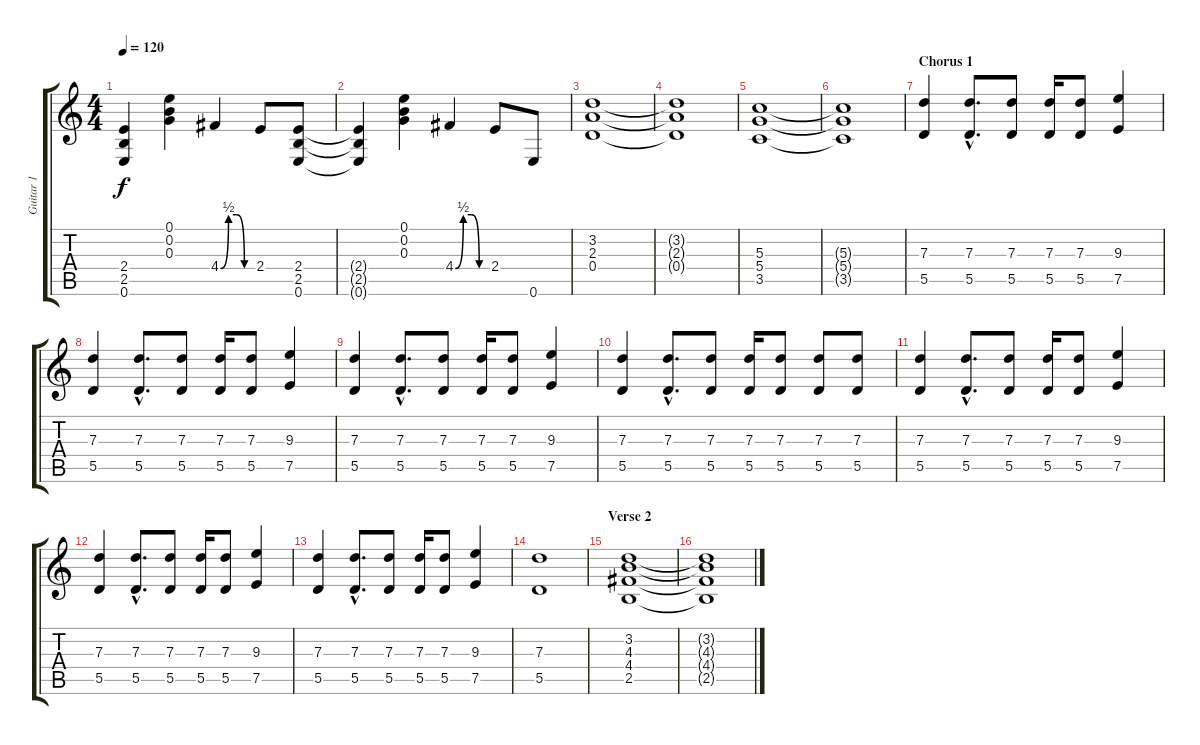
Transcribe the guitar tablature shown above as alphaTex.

\track ("Guitar 1" "Guitar 1") {instrument overdrivenguitar}
\staff {score tabs}
\tuning (E4 B3 G3 D3 A2 E2) {hide}
\ts (4 4)
\tempo 120
\clef g2
\ks c
(2.4 2.5 0.6).4{dy f} (0.1 0.2 0.3).4 4.4{be (custom 0 0 15 2 30 2 45 0 60 0)}.4 2.4.8 (2.4 2.5 0.6).8 |
(2.4{t} 2.5{t} 0.6{t}).4 (0.1 0.2 0.3).4 4.4{be (custom 0 0 15 2 30 2 45 0 60 0)}.4 2.4.8 0.6.8 |
(3.2 2.3 0.4).1 |
(3.2{t} 2.3{t} 0.4{t}).1 |
(5.3 5.4 3.5).1 |
(5.3{t} 5.4{t} 3.5{t}).1 |
\section ("" "Chorus 1")
(7.3 5.5).4 (7.3{hac} 5.5{hac}).8{d} (7.3 5.5).8 (7.3 5.5).16 (7.3 5.5).8 (9.3 7.5).4 |
(7.3 5.5).4 (7.3{hac} 5.5{hac}).8{d} (7.3 5.5).8 (7.3 5.5).16 (7.3 5.5).8 (9.3 7.5).4 |
(7.3 5.5).4 (7.3{hac} 5.5{hac}).8{d} (7.3 5.5).8 (7.3 5.5).16 (7.3 5.5).8 (9.3 7.5).4 |
(7.3 5.5).4 (7.3{hac} 5.5{hac}).8{d} (7.3 5.5).8 (7.3 5.5).16 (7.3 5.5).8 (7.3 5.5).8 (7.3 5.5).8 |
(7.3 5.5).4 (7.3{hac} 5.5{hac}).8{d} (7.3 5.5).8 (7.3 5.5).16 (7.3 5.5).8 (9.3 7.5).4 |
(7.3 5.5).4 (7.3{hac} 5.5{hac}).8{d} (7.3 5.5).8 (7.3 5.5).16 (7.3 5.5).8 (9.3 7.5).4 |
(7.3 5.5).4 (7.3{hac} 5.5{hac}).8{d} (7.3 5.5).8 (7.3 5.5).16 (7.3 5.5).8 (9.3 7.5).4 |
(7.3 5.5).1 |
\section ("" "Verse 2")
(3.2 4.3 4.4 2.5).1 |
(3.2{t} 4.3{t} 4.4{t} 2.5{t}).1
